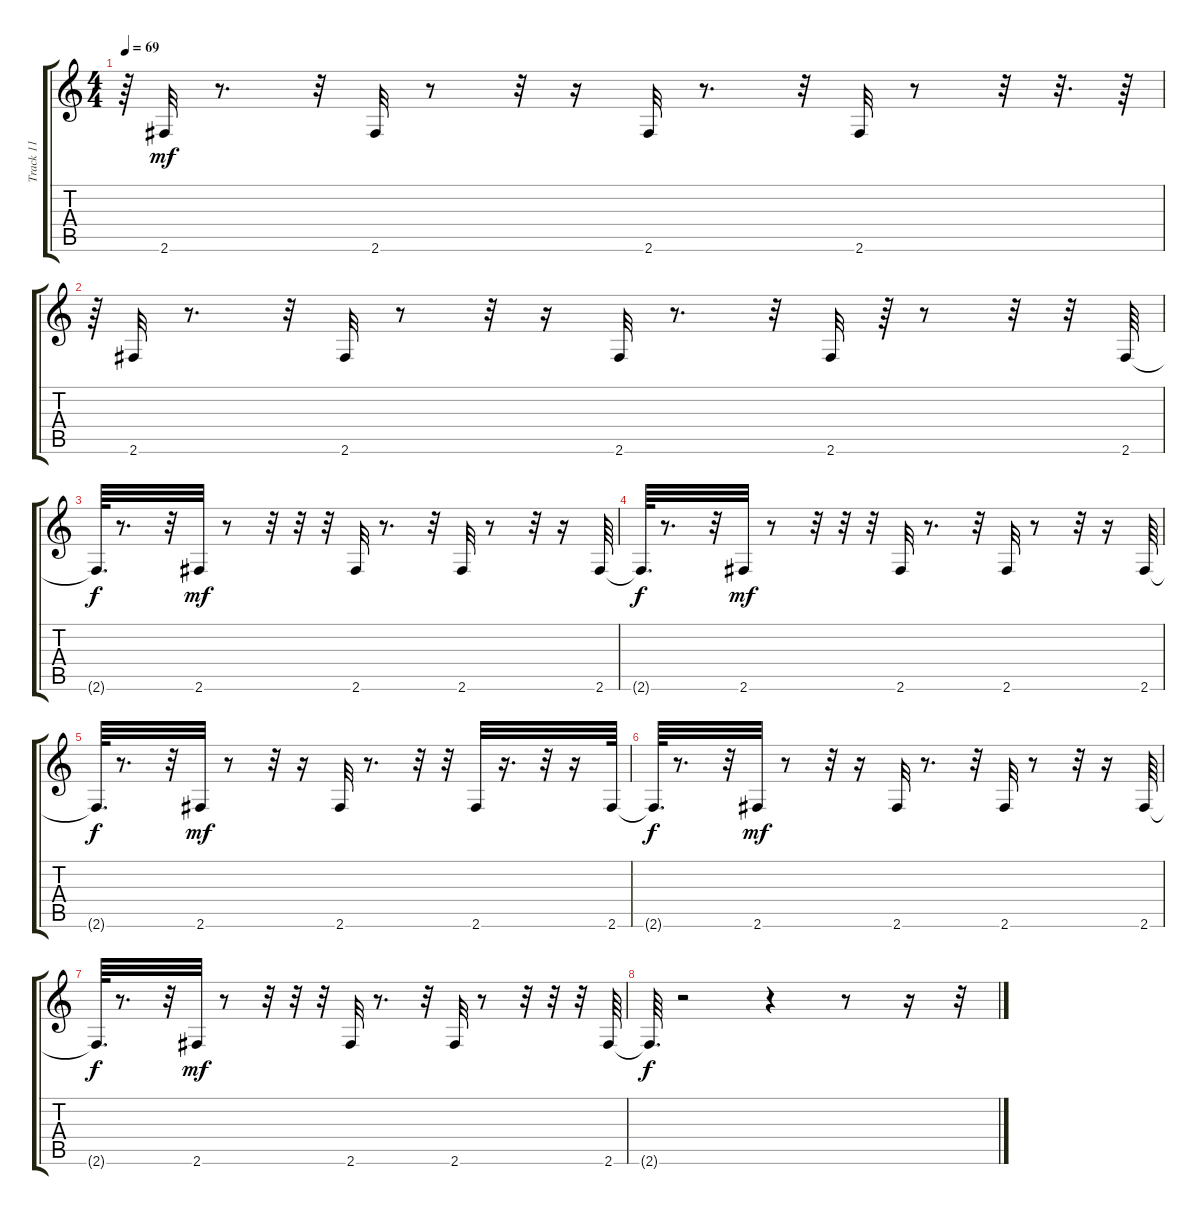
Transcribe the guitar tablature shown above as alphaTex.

\track ("Track 11" "Track 11") {instrument acousticguitarsteel}
\staff {score tabs}
\tuning (E4 B3 G3 D3 A2 E2) {hide}
\ts (4 4)
\tempo 69
\clef g2
\ks c
r.64{dy mf} 2.6.32 r.8{d} r.32 2.6.32 r.8 r.32 r.16 2.6.32 r.8{d} r.32 2.6.32 r.8 r.32 r.32{d} r.64 |
r.64 2.6.32 r.8{d} r.32 2.6.32 r.8 r.32 r.16 2.6.32 r.8{d} r.32 2.6.32 r.64 r.8 r.32 r.32 2.6.64 |
2.6{t}.64{d dy f} r.8{d} r.32 2.6.32{dy mf} r.8 r.32 r.32 r.32 2.6.32 r.8{d} r.32 2.6.32 r.8 r.32 r.16 2.6.64 |
2.6{t}.64{d dy f} r.8{d} r.32 2.6.32{dy mf} r.8 r.32 r.32 r.32 2.6.32 r.8{d} r.32 2.6.32 r.8 r.32 r.16 2.6.64 |
2.6{t}.64{d dy f} r.8{d} r.32 2.6.32{dy mf} r.8 r.32 r.16 2.6.32 r.8{d} r.32 r.32 2.6.32 r.16{d} r.32 r.16 2.6.64 |
2.6{t}.64{d dy f} r.8{d} r.32 2.6.32{dy mf} r.8 r.32 r.16 2.6.32 r.8{d} r.32 2.6.32 r.8 r.32 r.16 2.6.64 |
2.6{t}.64{d dy f} r.8{d} r.32 2.6.32{dy mf} r.8 r.32 r.32 r.32 2.6.32 r.8{d} r.32 2.6.32 r.8 r.32 r.32 r.32 2.6.64 |
2.6{t}.64{d dy f} r.2 r.4 r.8 r.16 r.32
